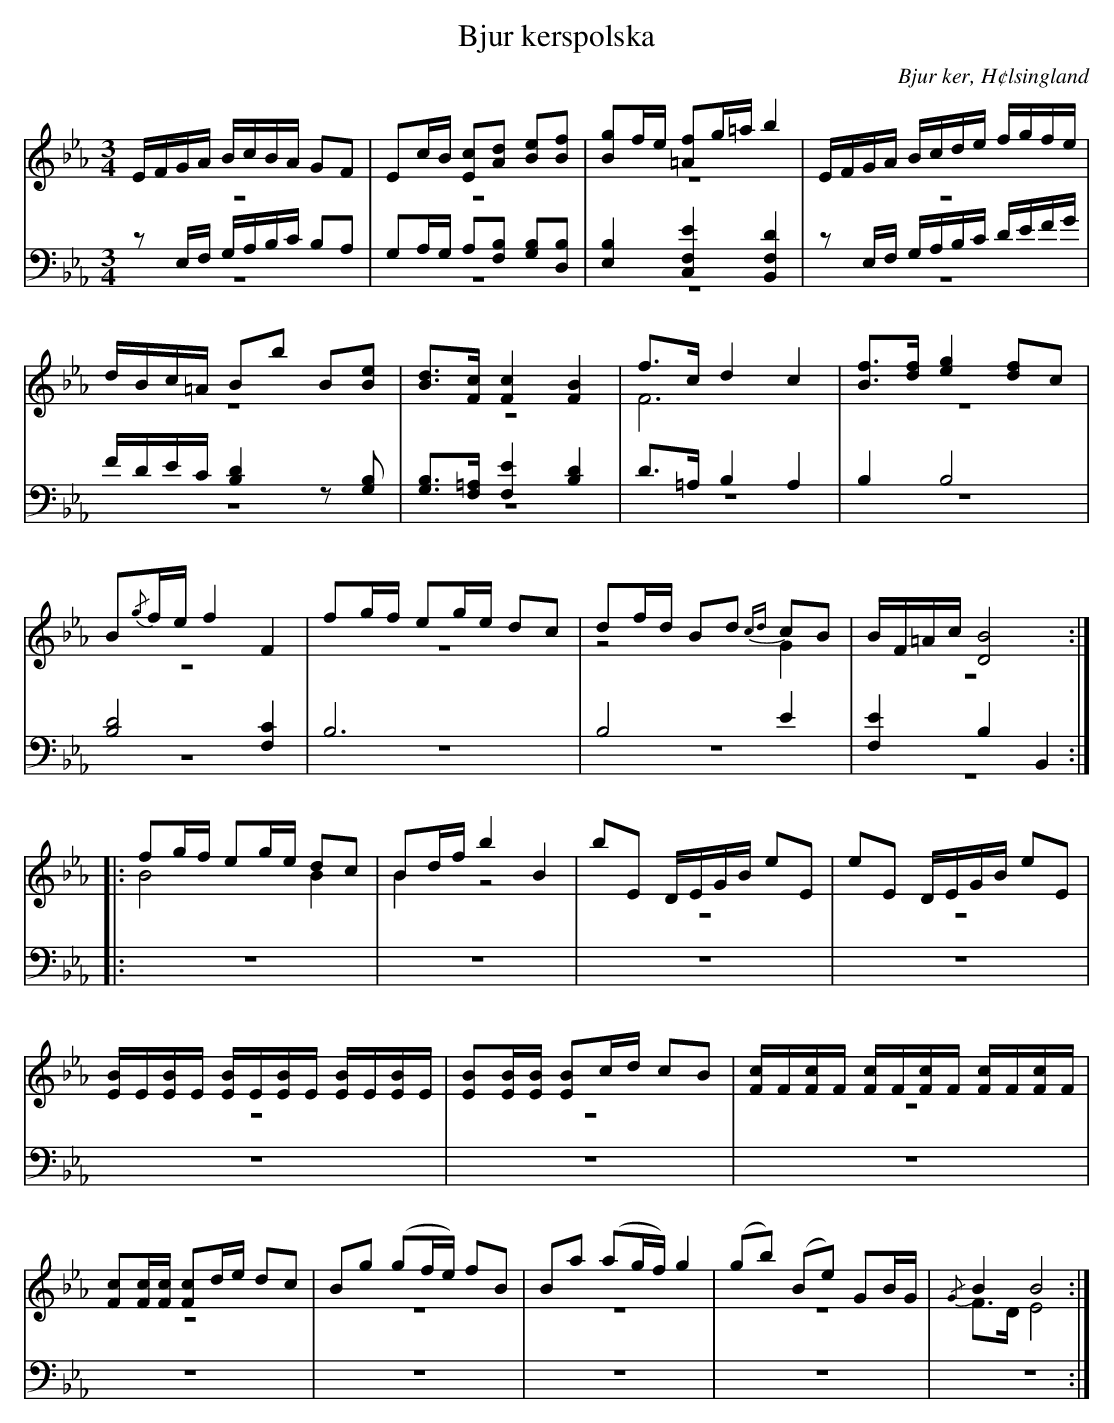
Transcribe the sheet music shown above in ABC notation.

X:1
T: Bjur kerspolska
O: Bjur ker, H¢lsingland
M: 3/4
L: 1/8
K: Eb
V:1
V:2 merge
V:3
V:4 merge
V:1
E/F/G/A/ B/c/B/A/ GF|Ec/B/ [Ec][Ad] [Be][Bf]|[Bg]f/e/ [=Af]g/=a/ b2|E/F/G/A/ B/c/d/e/ f/g/f/e/|
d/B/c/=A/ Bb B[Be]|[Bd]>[Fc] [F2c2] [F2B2]|f>c d2 c2|[Bf]>[df] [e2g2] [df]c|
B{/g}f/e/ f2 F2|fg/f/ eg/e/ dc|df/d/ Bd {cd}cB|B/F/=A/c/ [D4B4]:|
|:fg/f/ eg/e/ dc|Bd/f/ b2 B2|bE D/E/G/B/ eE|eE D/E/G/B/ eE|
[E/B/]E/[E/B/]E/ [E/B/]E/[E/B/]E/ [E/B/]E/[E/B/]E/|[EB][E/B/][E/B/] [EB]c/d/ cB|[F/c/]F/[F/c/]F/ [F/c/]F/[F/c/]F/ [F/c/]F/[F/c/]F/|[Fc][F/c/][F/c/] [Fc]d/e/ dc|Bg (gf/e/) fB|Ba (ag/f/) g2|(gb) (Be) GB/G/|{/G}B2 B4:|
V:2
z6|z6|z6|z6|
z6|z6|F6|z6|
z6|z6|z4 G2|z6:|
|:B4 B2|B2 z4|z6|z6|
z6|z6|z6|z6|
z6|z6|z6|F>D E4:|
V:3 clef=bass
zE,/F,/ G,/A,/B,/C/ B,A,|G,A,/G,/ A,[F,B,] [G,B,][D,B,]|[E,2B,2] [C,2F,2E2] [B,,2F,2D2]|zE,/F,/ G,/A,/B,/C/ D/E/F/G/|
F/D/E/C/ [B,2D2]z[G,B,]|[G,B,]>[F,=A,] [F,2E2] [B,2D2]|D>=A, B,2 A,2|B,2 B,4|
[B,4D4] [F,2C2]|B,6|B,4 E2|[F,2E2] B,2 B,,2:|
|:z6|z6|z6|z6|
z6|z6|z6|z6|
z6|z6|z6|z6:|
V:4  clef=bass
z6|z6|z6|z6|
z6|z6|z6|z6|
z6|z6|z6|z6:|
|:z6|z6|z6|z6|
z6|z6|z6|z6|
z6|z6|z6|z6:|
